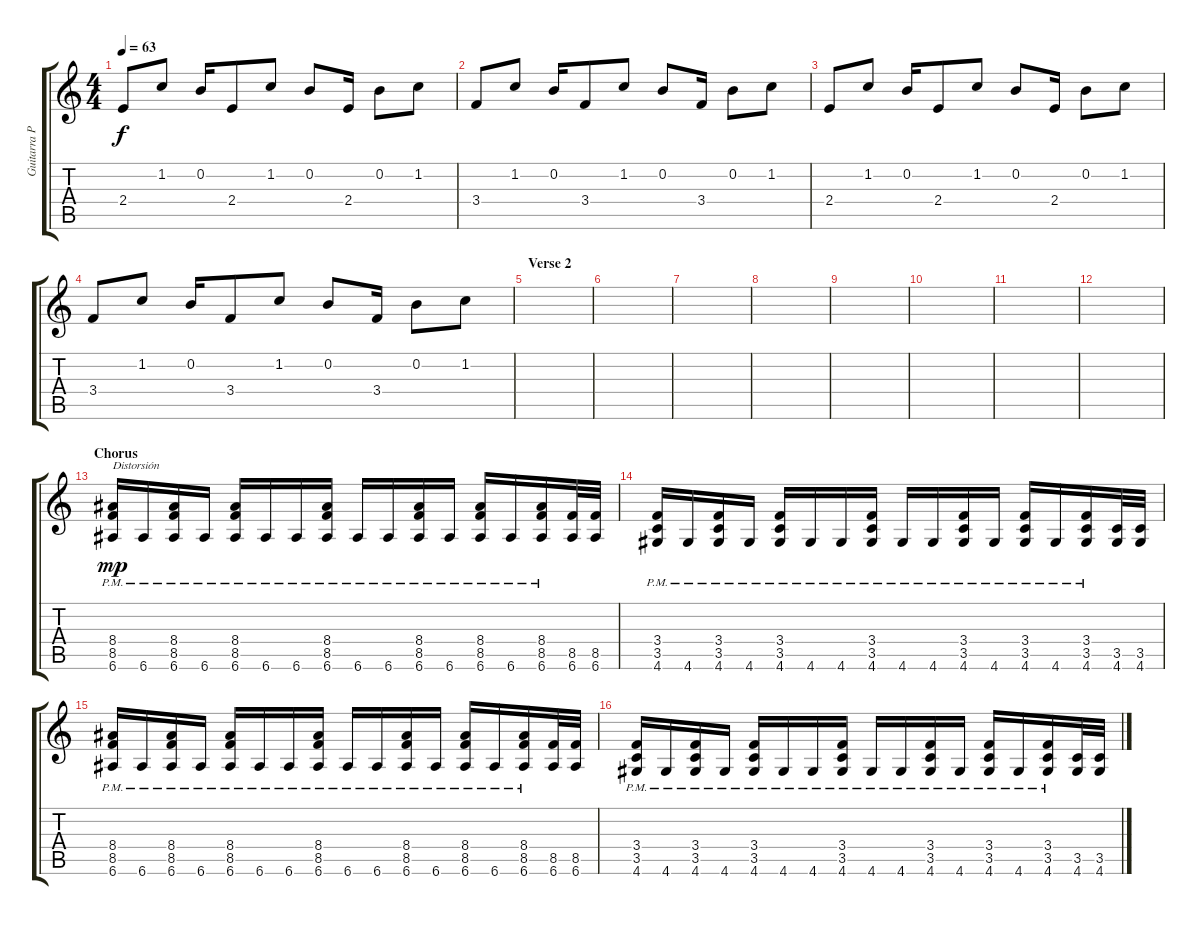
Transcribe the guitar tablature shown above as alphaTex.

\track ("Guitarra Principal" "Guitarra P") {instrument electricguitarjazz}
\staff {score tabs}
\tuning (E4 B3 G3 D3 A2 E2) {hide}
\ts (4 4)
\tempo 63
\clef g2
\ks c
2.4.8{dy f} 1.2.8 0.2.16 2.4.8 1.2.8 0.2.8 2.4.16 0.2.8 1.2.8 |
3.4.8 1.2.8 0.2.16 3.4.8 1.2.8 0.2.8 3.4.16 0.2.8 1.2.8 |
2.4.8 1.2.8 0.2.16 2.4.8 1.2.8 0.2.8 2.4.16 0.2.8 1.2.8 |
3.4.8 1.2.8 0.2.16 3.4.8 1.2.8 0.2.8 3.4.16 0.2.8 1.2.8 |
\section ("" "Verse 2")
|
|
|
|
|
|
|
|
\section ("" "Chorus")
(8.4{pm} 8.5{pm} 6.6{pm}).16{txt "Distorsión" dy mp instrument distortionguitar} 6.6{pm}.16 (8.4{pm} 8.5{pm} 6.6{pm}).16 6.6{pm}.16 (8.4{pm} 8.5{pm} 6.6{pm}).16 6.6{pm}.16 6.6{pm}.16 (8.4{pm} 8.5{pm} 6.6{pm}).16 6.6{pm}.16 6.6{pm}.16 (8.4{pm} 8.5{pm} 6.6{pm}).16 6.6{pm}.16 (8.4{pm} 8.5{pm} 6.6{pm}).16 6.6{pm}.16 (8.4{pm} 8.5{pm} 6.6{pm}).16 (8.5 6.6).32 (8.5 6.6).32 |
(3.4{pm} 3.5{pm} 4.6{pm}).16 4.6{pm}.16 (3.4{pm} 3.5{pm} 4.6{pm}).16 4.6{pm}.16 (3.4{pm} 3.5{pm} 4.6{pm}).16 4.6{pm}.16 4.6{pm}.16 (3.4{pm} 3.5{pm} 4.6{pm}).16 4.6{pm}.16 4.6{pm}.16 (3.4{pm} 3.5{pm} 4.6{pm}).16 4.6{pm}.16 (3.4{pm} 3.5{pm} 4.6{pm}).16 4.6{pm}.16 (3.4{pm} 3.5{pm} 4.6{pm}).16 (3.5 4.6).32 (3.5 4.6).32 |
(8.4{pm} 8.5{pm} 6.6{pm}).16 6.6{pm}.16 (8.4{pm} 8.5{pm} 6.6{pm}).16 6.6{pm}.16 (8.4{pm} 8.5{pm} 6.6{pm}).16 6.6{pm}.16 6.6{pm}.16 (8.4{pm} 8.5{pm} 6.6{pm}).16 6.6{pm}.16 6.6{pm}.16 (8.4{pm} 8.5{pm} 6.6{pm}).16 6.6{pm}.16 (8.4{pm} 8.5{pm} 6.6{pm}).16 6.6{pm}.16 (8.4{pm} 8.5{pm} 6.6{pm}).16 (8.5 6.6).32 (8.5 6.6).32 |
(3.4{pm} 3.5{pm} 4.6{pm}).16 4.6{pm}.16 (3.4{pm} 3.5{pm} 4.6{pm}).16 4.6{pm}.16 (3.4{pm} 3.5{pm} 4.6{pm}).16 4.6{pm}.16 4.6{pm}.16 (3.4{pm} 3.5{pm} 4.6{pm}).16 4.6{pm}.16 4.6{pm}.16 (3.4{pm} 3.5{pm} 4.6{pm}).16 4.6{pm}.16 (3.4{pm} 3.5{pm} 4.6{pm}).16 4.6{pm}.16 (3.4{pm} 3.5{pm} 4.6{pm}).16 (3.5 4.6).32 (3.5 4.6).32
